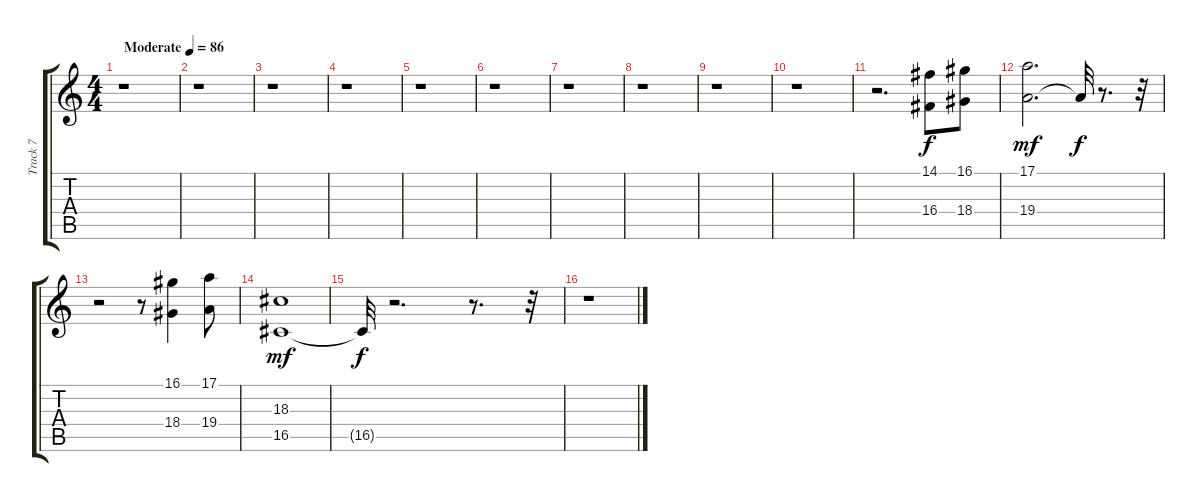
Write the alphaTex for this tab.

\track ("Track 7" "Track 7") {instrument brightacousticpiano}
\staff {score tabs}
\tuning (E4 B3 G3 D3 A2 E2) {hide}
\ts (4 4)
\tempo (86 "Moderate")
\clef g2
\ks c
r.1{dy f instrument brightacousticpiano} |
r.1 |
r.1 |
r.1 |
r.1 |
r.1 |
r.1 |
r.1 |
r.1 |
r.1 |
r.2{d} (14.1 16.4).8 (16.1 18.4).8 |
(17.1 19.4).2{d dy mf} 19.4{t}.32{dy f} r.8{d} r.32 |
r.2 r.8 (16.1 18.4).4 (17.1 19.4).8 |
(18.3 16.5).1{dy mf} |
16.5{t}.32{dy f} r.2{d} r.8{d} r.32 |
r.1
